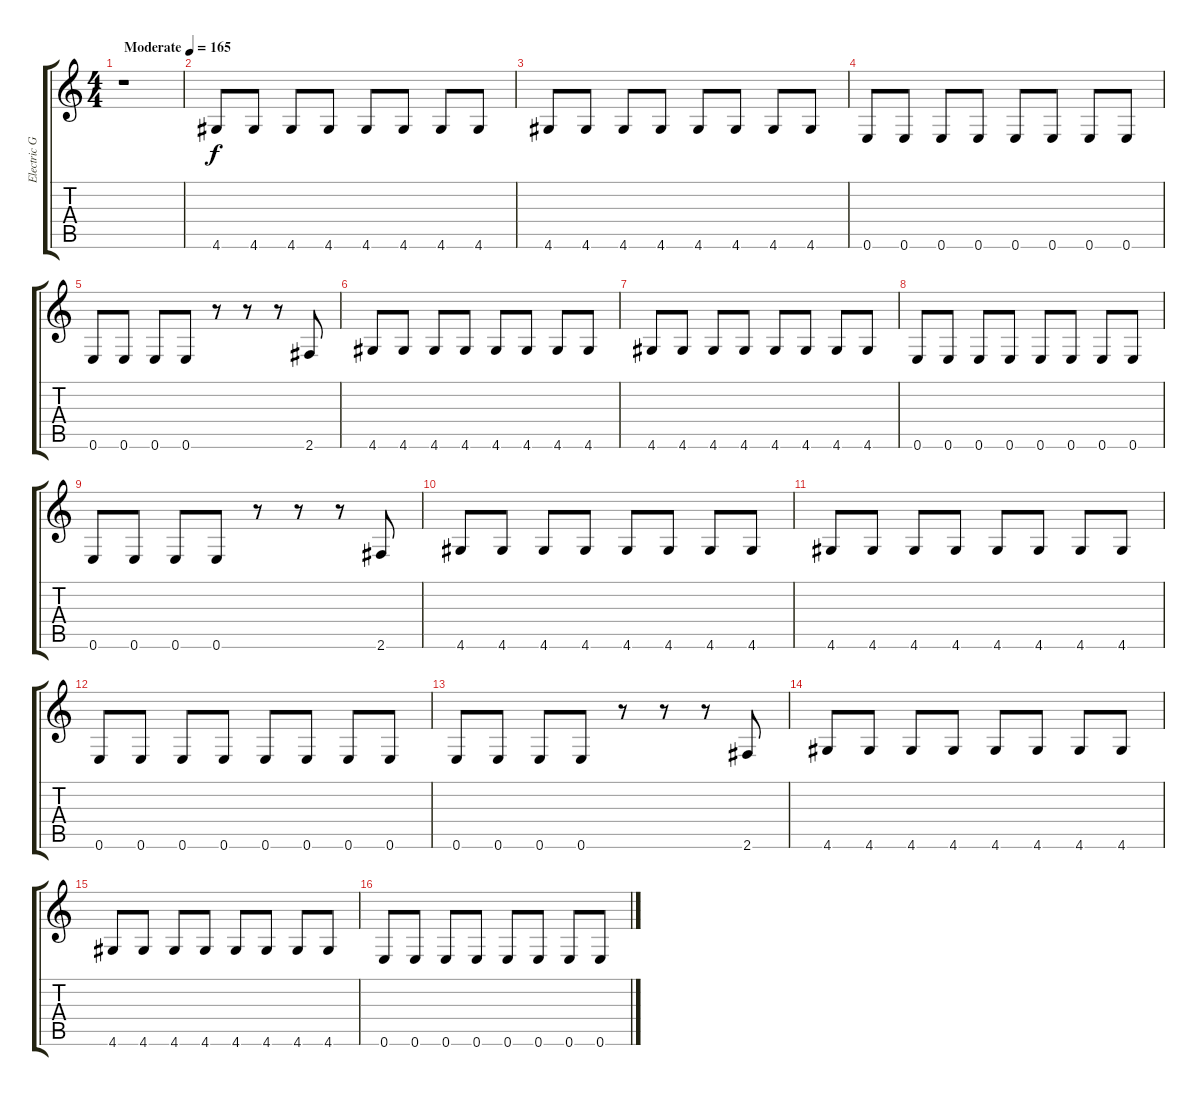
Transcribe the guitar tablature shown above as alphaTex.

\track ("Electric Guitar" "Electric G") {instrument distortionguitar}
\staff {score tabs}
\tuning (E4 B3 G3 D3 A2 E2) {hide}
\ts (4 4)
\tempo (165 "Moderate")
\clef g2
\ks c
r.1{dy f instrument distortionguitar} |
4.6.8 4.6.8 4.6.8 4.6.8 4.6.8 4.6.8 4.6.8 4.6.8 |
4.6.8 4.6.8 4.6.8 4.6.8 4.6.8 4.6.8 4.6.8 4.6.8 |
0.6.8 0.6.8 0.6.8 0.6.8 0.6.8 0.6.8 0.6.8 0.6.8 |
0.6.8 0.6.8 0.6.8 0.6.8 r.8 r.8 r.8 2.6.8 |
4.6.8 4.6.8 4.6.8 4.6.8 4.6.8 4.6.8 4.6.8 4.6.8 |
4.6.8 4.6.8 4.6.8 4.6.8 4.6.8 4.6.8 4.6.8 4.6.8 |
0.6.8 0.6.8 0.6.8 0.6.8 0.6.8 0.6.8 0.6.8 0.6.8 |
0.6.8 0.6.8 0.6.8 0.6.8 r.8 r.8 r.8 2.6.8 |
4.6.8 4.6.8 4.6.8 4.6.8 4.6.8 4.6.8 4.6.8 4.6.8 |
4.6.8 4.6.8 4.6.8 4.6.8 4.6.8 4.6.8 4.6.8 4.6.8 |
0.6.8 0.6.8 0.6.8 0.6.8 0.6.8 0.6.8 0.6.8 0.6.8 |
0.6.8 0.6.8 0.6.8 0.6.8 r.8 r.8 r.8 2.6.8 |
4.6.8 4.6.8 4.6.8 4.6.8 4.6.8 4.6.8 4.6.8 4.6.8 |
4.6.8 4.6.8 4.6.8 4.6.8 4.6.8 4.6.8 4.6.8 4.6.8 |
0.6.8 0.6.8 0.6.8 0.6.8 0.6.8 0.6.8 0.6.8 0.6.8
